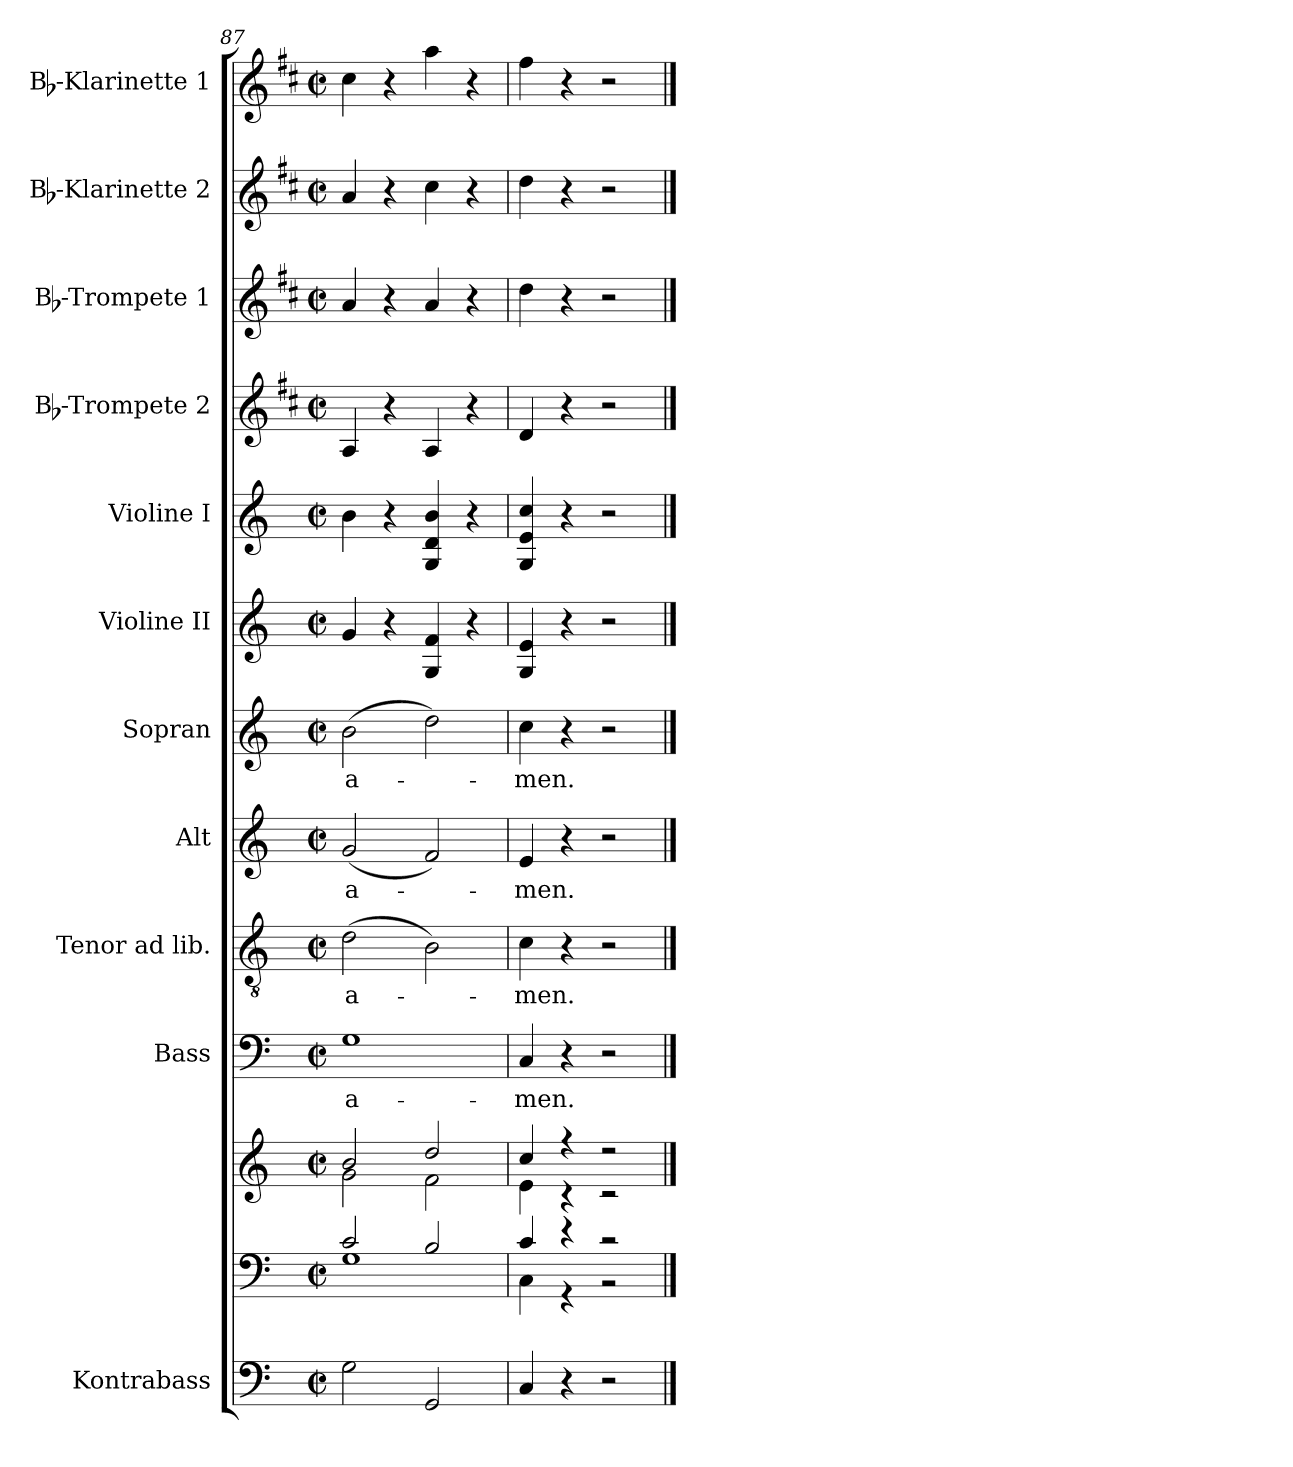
**kern	**kern	**kern	**kern	**text	**kern	**text	**kern	**text	**kern	**text	**kern	**kern	**kern	**kern	**kern	**kern
*part12	*part11	*part11	*part10	*part10	*part9	*part9	*part8	*part8	*part7	*part7	*part6	*part5	*part4	*part3	*part2	*part1
*staff13	*staff12	*staff11	*staff10	*staff10	*staff9	*staff9	*staff8	*staff8	*staff7	*staff7	*staff6	*staff5	*staff4	*staff3	*staff2	*staff1
*I"Kontrabass	*	*	*I"Bass	*	*I"Tenor ad lib.	*	*I"Alt	*	*I"Sopran	*	*I"Violine II	*I"Violine I	*I"Bb-Trompete 2	*I"Bb-Trompete 1	*I"Bb-Klarinette 2	*I"Bb-Klarinette 1
*I'Kb.	*	*	*I'B.	*	*I'T.	*	*I'A.	*	*I'S.	*	*I'Vl. II	*I'Vl. I	*I'Bb Trp. 2	*I'Bb Trp. 1	*I'Bb Kl. 2	*I'Bb Kl. 1
*clefF4	*clefF4	*clefG2	*clefF4	*	*clefGv2	*	*clefG2	*	*clefG2	*	*clefG2	*clefG2	*clefG2	*clefG2	*clefG2	*clefG2
*ITrd7c12	*	*	*	*	*	*	*	*	*	*	*	*	*ITrd1c2	*ITrd1c2	*ITrd1c2	*ITrd1c2
*k[]	*k[]	*k[]	*k[]	*	*k[]	*	*k[]	*	*k[]	*	*k[]	*k[]	*k[]	*k[]	*k[]	*k[]
*C:	*C:	*C:	*C:	*	*C:	*	*C:	*	*C:	*	*C:	*C:	*C:	*C:	*C:	*C:
*M2/2	*M2/2	*M2/2	*M2/2	*	*M2/2	*	*M2/2	*	*M2/2	*	*M2/2	*M2/2	*M2/2	*M2/2	*M2/2	*M2/2
*met(c|)	*met(c|)	*met(c|)	*met(c|)	*	*met(c|)	*	*met(c|)	*	*met(c|)	*	*met(c|)	*met(c|)	*met(c|)	*met(c|)	*met(c|)	*met(c|)
=87	=87	=87	=87	=87	=87	=87	=87	=87	=87	=87	=87	=87	=87	=87	=87	=87
*	*^	*^	*	*	*	*	*	*	*	*	*	*	*	*	*	*
!	!	!	!	!	!	!LO:LY:b	!	!LO:LY:b	!	!LO:LY:b	!	!LO:LY:b	!	!	!	!	!	!
2GG\	2c/	1G	2b/	2g\	1G	a-	(>2d\	a-	(<2g/	a-	(>2b\	a-	4g/	4b\	4G/	4g/	4g/	4b\
.	.	.	.	.	.	.	.	.	.	.	.	.	4r	4r	4r	4r	4r	4r
2GGG/	2B/	.	2dd/	2f\	.	.	2B\)	.	2f/)	.	2dd\)	.	4G/ 4f/	4G/ 4d/ 4b/	4G/	4g/	4b\	4gg\
.	.	.	.	.	.	.	.	.	.	.	.	.	4r	4r	4r	4r	4r	4r
=88	=88	=88	=88	=88	=88	=88	=88	=88	=88	=88	=88	=88	=88	=88	=88	=88	=88	=88
!	!	!	!	!	!	!LO:LY:b	!	!LO:LY:b	!	!LO:LY:b	!	!LO:LY:b	!	!	!	!	!	!
4CC/	4c/	4C\	4cc/	4e\	4C/	-men.	4c\	-men.	4e/	-men.	4cc\	-men.	4G/ 4e/	4G/ 4e/ 4cc/	4c/	4cc\	4cc\	4ee\
4r	4r	4r	4r	4r	4r	.	4r	.	4r	.	4r	.	4r	4r	4r	4r	4r	4r
2r	2r	2r	2r	2r	2r	.	2r	.	2r	.	2r	.	2r	2r	2r	2r	2r	2r
*	*v	*v	*	*	*	*	*	*	*	*	*	*	*	*	*	*	*	*
*	*	*v	*v	*	*	*	*	*	*	*	*	*	*	*	*	*	*
==	==	==	==	==	==	==	==	==	==	==	==	==	==	==	==	==
*-	*-	*-	*-	*-	*-	*-	*-	*-	*-	*-	*-	*-	*-	*-	*-	*-
